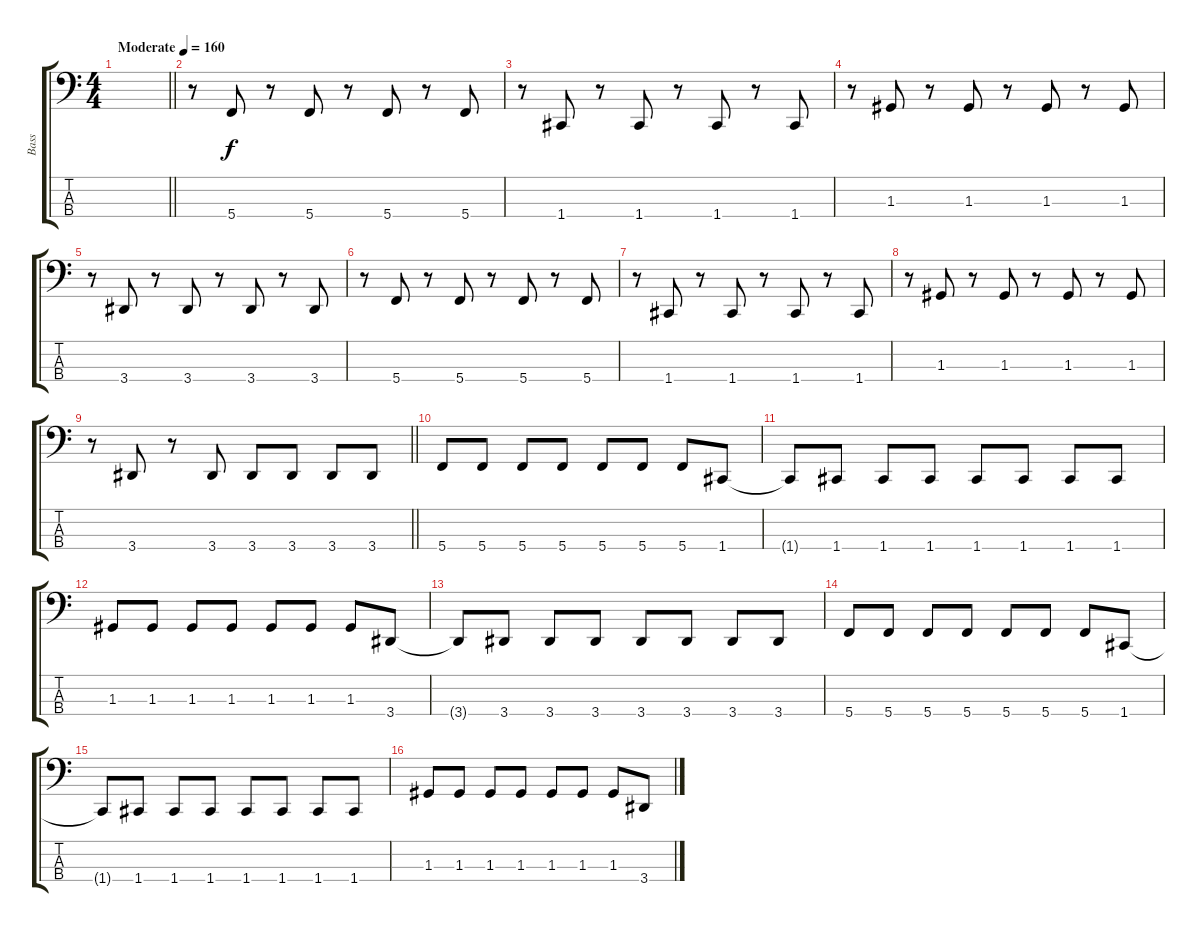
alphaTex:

\track ("Bass" "Bass") {instrument electricbasspick}
\staff {score tabs}
\tuning (F2 C2 G1 C1) {hide}
\ts (4 4)
\tempo (160 "Moderate")
\clef f4
\barLineRight lightlight
\ks c
|
\section ("" " ")
r.8 5.4.8 r.8 5.4.8 r.8 5.4.8 r.8 5.4.8 |
r.8 1.4.8 r.8 1.4.8 r.8 1.4.8 r.8 1.4.8 |
r.8 1.3.8 r.8 1.3.8 r.8 1.3.8 r.8 1.3.8 |
r.8 3.4.8 r.8 3.4.8 r.8 3.4.8 r.8 3.4.8 |
r.8 5.4.8 r.8 5.4.8 r.8 5.4.8 r.8 5.4.8 |
r.8 1.4.8 r.8 1.4.8 r.8 1.4.8 r.8 1.4.8 |
r.8 1.3.8 r.8 1.3.8 r.8 1.3.8 r.8 1.3.8 |
\barLineRight lightlight
r.8 3.4.8 r.8 3.4.8 3.4.8 3.4.8 3.4.8 3.4.8 |
\section ("" " ")
5.4.8 5.4.8 5.4.8 5.4.8 5.4.8 5.4.8 5.4.8 1.4.8 |
1.4{t}.8 1.4.8 1.4.8 1.4.8 1.4.8 1.4.8 1.4.8 1.4.8 |
1.3.8 1.3.8 1.3.8 1.3.8 1.3.8 1.3.8 1.3.8 3.4.8 |
3.4{t}.8 3.4.8 3.4.8 3.4.8 3.4.8 3.4.8 3.4.8 3.4.8 |
5.4.8 5.4.8 5.4.8 5.4.8 5.4.8 5.4.8 5.4.8 1.4.8 |
1.4{t}.8 1.4.8 1.4.8 1.4.8 1.4.8 1.4.8 1.4.8 1.4.8 |
1.3.8 1.3.8 1.3.8 1.3.8 1.3.8 1.3.8 1.3.8 3.4.8
